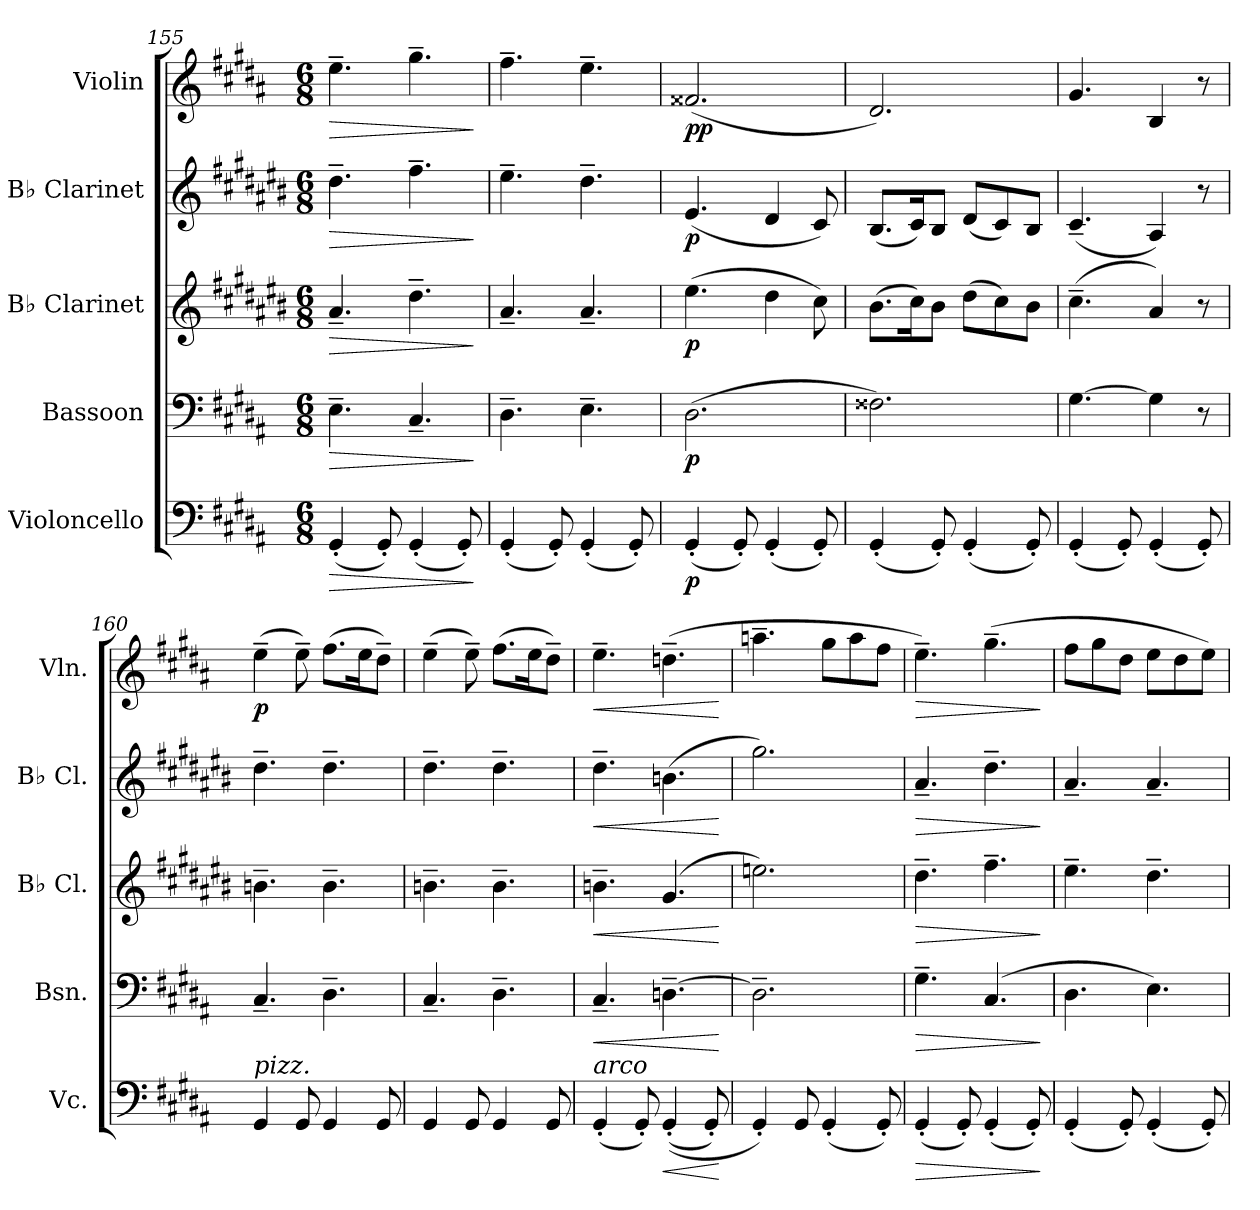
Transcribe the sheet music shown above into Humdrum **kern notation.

**kern	**dynam	**kern	**dynam	**kern	**dynam	**kern	**dynam	**kern	**dynam
*part5	*part5	*part4	*part4	*part3	*part3	*part2	*part2	*part1	*part1
*staff5	*staff5	*staff4	*staff4	*staff3	*staff3	*staff2	*staff2	*staff1	*staff1
*I"Violoncello	*	*I"Bassoon	*	*I"B♭ Clarinet	*	*I"B♭ Clarinet	*	*I"Violin	*
*I'Vc.	*	*I'Bsn.	*	*I'B♭ Cl.	*	*I'B♭ Cl.	*	*I'Vln.	*
*clefF4	*	*clefF4	*	*clefG2	*	*clefG2	*	*clefG2	*
*	*	*	*	*ITrd1c2	*	*ITrd1c2	*	*	*
*k[f#c#g#d#a#]	*	*k[f#c#g#d#a#]	*	*k[f#c#g#d#a#]	*	*k[f#c#g#d#a#]	*	*k[f#c#g#d#a#]	*
*M6/8	*	*M6/8	*	*M6/8	*	*M6/8	*	*M6/8	*
=155	=155	=155	=155	=155	=155	=155	=155	=155	=155
!	!LO:HP:b	!	!LO:HP:b	!	!LO:HP:b	!	!LO:HP:b	!	!LO:HP:b
(4GG#'/	>	4.E~\	>	4.g#~/	>	4.cc#~\	>	4.ee~\	>
8GG#'/)	.	.	.	.	.	.	.	.	.
(4GG#'/	.	4.C#~/	.	4.cc#~\	.	4.ee~\	.	4.gg#~\	.
8GG#'/)	.	.	.	.	.	.	.	.	.
.	]	.	]	.	]	.	]	.	]
=156	=156	=156	=156	=156	=156	=156	=156	=156	=156
(4GG#'/	.	4.D#~\	.	4.g#~/	.	4.dd#~\	.	4.ff#~\	.
8GG#'/)	.	.	.	.	.	.	.	.	.
(4GG#'/	.	4.E~\	.	4.g#~/	.	4.cc#~\	.	4.ee~\	.
8GG#'/)	.	.	.	.	.	.	.	.	.
!!LO:PB:g=z
=157	=157	=157	=157	=157	=157	=157	=157	=157	=157
!	!LO:DY:b	!	!LO:DY:b	!	!LO:DY:b	!	!LO:DY:b	!	!LO:DY:b
!	!	!	!	!	!	!	!	!	!LO:DY:n=1:b
(4GG#'/	p	(2.D#\	p	(4.dd#\	p	(4.d#/	p	(2.f##X/	p p
8GG#'/)	.	.	.	.	.	.	.	.	.
(4GG#'/	.	.	.	4cc#\	.	4c#/	.	.	.
8GG#'/)	.	.	.	8b\)	.	8B/)	.	.	.
=158	=158	=158	=158	=158	=158	=158	=158	=158	=158
(4GG#'/	.	2.F##X\)	.	(8.a#\L	.	(8.A#/L	.	2.d#/)	.
.	.	.	.	16b\K)	.	16B/K)	.	.	.
8GG#'/)	.	.	.	8a#\J	.	8A#/J	.	.	.
(4GG#'/	.	.	.	(8cc#\L	.	(8c#/L	.	.	.
.	.	.	.	8b\)	.	8B/)	.	.	.
8GG#'/)	.	.	.	8a#\J	.	8A#/J	.	.	.
=159	=159	=159	=159	=159	=159	=159	=159	=159	=159
(4GG#'/	.	[4.G#\	.	(4.b~\	.	(4.B~/	.	4.g#/	.
8GG#'/)	.	.	.	.	.	.	.	.	.
(4GG#'/	.	4G#\]	.	4g#/)	.	4G#/)	.	4B/	.
8GG#'/)	.	8r	.	8r	.	8r	.	8r	.
=160	=160	=160	=160	=160	=160	=160	=160	=160	=160
!LO:TX:a:i:t=pizz.	!	!	!	!	!	!	!	!	!
!	!	!	!	!	!	!	!	!	!LO:DY:b
4GG#/	.	4.C#~/	.	4.an~\	.	4.cc#~\	.	(4ee~\	p
8GG#/	.	.	.	.	.	.	.	8ee~\)	.
4GG#/	.	4.D#~\	.	4.a~\	.	4.cc#~\	.	(8.ff#\L	.
.	.	.	.	.	.	.	.	16ee\K	.
8GG#/	.	.	.	.	.	.	.	8dd#~\J)	.
=161	=161	=161	=161	=161	=161	=161	=161	=161	=161
4GG#/	.	4.C#~/	.	4.an~\	.	4.cc#~\	.	(4ee~\	.
8GG#/	.	.	.	.	.	.	.	8ee~\)	.
4GG#/	.	4.D#~\	.	4.a~\	.	4.cc#~\	.	(8.ff#\L	.
.	.	.	.	.	.	.	.	16ee\K	.
8GG#/	.	.	.	.	.	.	.	8dd#~\J)	.
!!LO:LB:g=z
=162	=162	=162	=162	=162	=162	=162	=162	=162	=162
!LO:TX:a:i:t=arco	!	!	!	!	!	!	!	!	!
!	!	!	!LO:HP:b	!	!LO:HP:b	!	!LO:HP:b	!	!LO:HP:b
(4GG#'/	.	4.C#~/	<	4.an~\	<	4.cc#~\	<	4.ee~\	<
8GG#'/)	.	.	.	.	.	.	.	.	.
!	!LO:HP:b	!	!	!	!	!	!	!	!
((4GG#'/	<	[4.Dn~\	.	(4.f#/	.	(4.an\	.	(4.ddn~\	.
8GG#'/)	.	.	.	.	.	.	.	.	.
.	[	.	[	.	[	.	[	.	[
=163	=163	=163	=163	=163	=163	=163	=163	=163	=163
4GG#'/)	.	2.D~\]	.	2.ddn\)	.	2.ff#\)	.	4.aan~\	.
8GG#/	.	.	.	.	.	.	.	.	.
(4GG#'/	.	.	.	.	.	.	.	8gg#\L	.
.	.	.	.	.	.	.	.	8aa\	.
8GG#'/)	.	.	.	.	.	.	.	8ff#\J	.
=164	=164	=164	=164	=164	=164	=164	=164	=164	=164
!	!LO:HP:b	!	!LO:HP:b	!	!LO:HP:b	!	!LO:HP:b	!	!LO:HP:b
(4GG#'/	>	4.G#~\	>	4.cc#~\	>	4.g#~/	>	4.ee~\)	>
8GG#'/)	.	.	.	.	.	.	.	.	.
(4GG#'/	.	(>4.C#/	.	4.ee~\	.	4.cc#~\	.	(4.gg#~\	.
8GG#'/)	.	.	.	.	.	.	.	.	.
.	]	.	]	.	]	.	]	.	]
=165	=165	=165	=165	=165	=165	=165	=165	=165	=165
(4GG#'/	.	4.D#\	.	4.dd#~\	.	4.g#~/	.	8ff#\L	.
.	.	.	.	.	.	.	.	8gg#\	.
8GG#'/)	.	.	.	.	.	.	.	8dd#\J	.
(4GG#'/	.	4.E\)	.	4.cc#~\	.	4.g#~/	.	8ee\L	.
.	.	.	.	.	.	.	.	8dd#\	.
8GG#'/)	.	.	.	.	.	.	.	8ee\J)	.
=	=	=	=	=	=	=	=	=	=
*-	*-	*-	*-	*-	*-	*-	*-	*-	*-
